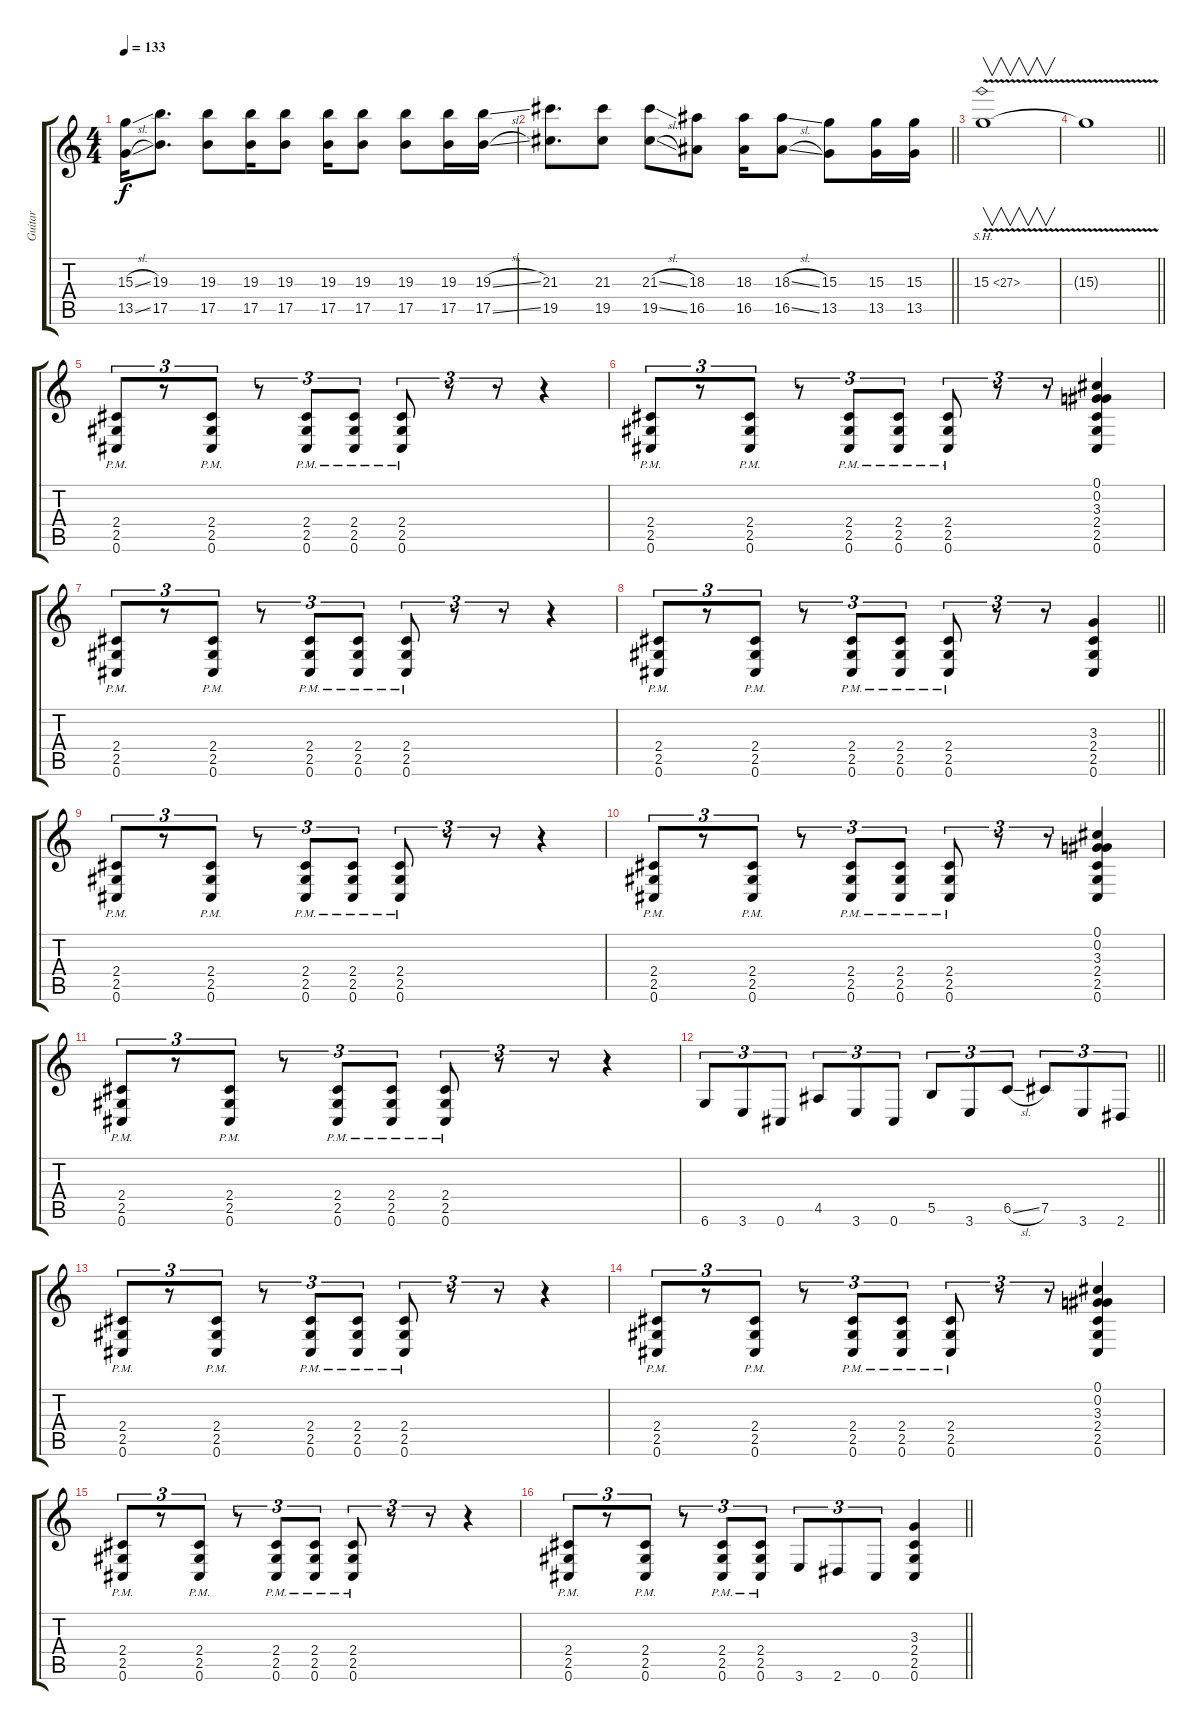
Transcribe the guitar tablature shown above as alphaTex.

\track ("Guitar" "Guitar") {instrument distortionguitar}
\staff {score tabs}
\tuning (Db4 Ab3 E3 B2 Gb2 Db2) {hide}
\ts (4 4)
\tempo 133
\clef g2
\ks c
(15.3{sl t} 13.5{sl t}).16{dy f} (19.3 17.5).8{d} (19.3 17.5).8 (19.3 17.5).16 (19.3 17.5).8 (19.3 17.5).16 (19.3 17.5).8 (19.3 17.5).8 (19.3 17.5).16 (19.3{sl} 17.5{sl}).16 |
\barLineRight lightlight
(21.3 19.5).8{d} (21.3 19.5).8 (21.3{sl} 19.5{sl}).8 (18.3 16.5).8 (18.3 16.5).16 (18.3{sl} 16.5{sl}).8 (15.3 13.5).8 (15.3 13.5).16 (15.3 13.5).16 |
\section ("" "")
15.3{sh 12 v}.1{v volume 3} |
\barLineRight lightlight
15.3{t}.1{volume 16} |
\section ("" "")
(2.4{pm} 2.5{pm} 0.6{pm}).8{tu (3 2)} r.8{tu (3 2)} (2.4{pm} 2.5{pm} 0.6{pm}).8{tu (3 2)} r.8{tu (3 2)} (2.4{pm} 2.5{pm} 0.6{pm}).8{tu (3 2)} (2.4{pm} 2.5{pm} 0.6{pm}).8{tu (3 2)} (2.4{pm} 2.5{pm} 0.6{pm}).8{tu (3 2)} r.8{tu (3 2)} r.8{tu (3 2)} r.4 |
(2.4{pm} 2.5{pm} 0.6{pm}).8{tu (3 2)} r.8{tu (3 2)} (2.4{pm} 2.5{pm} 0.6{pm}).8{tu (3 2)} r.8{tu (3 2)} (2.4{pm} 2.5{pm} 0.6{pm}).8{tu (3 2)} (2.4{pm} 2.5{pm} 0.6{pm}).8{tu (3 2)} (2.4{pm} 2.5{pm} 0.6{pm}).8{tu (3 2)} r.8{tu (3 2)} r.8{tu (3 2)} (0.1 0.2 3.3 2.4 2.5 0.6).4 |
(2.4{pm} 2.5{pm} 0.6{pm}).8{tu (3 2)} r.8{tu (3 2)} (2.4{pm} 2.5{pm} 0.6{pm}).8{tu (3 2)} r.8{tu (3 2)} (2.4{pm} 2.5{pm} 0.6{pm}).8{tu (3 2)} (2.4{pm} 2.5{pm} 0.6{pm}).8{tu (3 2)} (2.4{pm} 2.5{pm} 0.6{pm}).8{tu (3 2)} r.8{tu (3 2)} r.8{tu (3 2)} r.4 |
\barLineRight lightlight
(2.4{pm} 2.5{pm} 0.6{pm}).8{tu (3 2)} r.8{tu (3 2)} (2.4{pm} 2.5{pm} 0.6{pm}).8{tu (3 2)} r.8{tu (3 2)} (2.4{pm} 2.5{pm} 0.6{pm}).8{tu (3 2)} (2.4{pm} 2.5{pm} 0.6{pm}).8{tu (3 2)} (2.4{pm} 2.5{pm} 0.6{pm}).8{tu (3 2)} r.8{tu (3 2)} r.8{tu (3 2)} (3.3 2.4 2.5 0.6).4 |
(2.4{pm} 2.5{pm} 0.6{pm}).8{tu (3 2)} r.8{tu (3 2)} (2.4{pm} 2.5{pm} 0.6{pm}).8{tu (3 2)} r.8{tu (3 2)} (2.4{pm} 2.5{pm} 0.6{pm}).8{tu (3 2)} (2.4{pm} 2.5{pm} 0.6{pm}).8{tu (3 2)} (2.4{pm} 2.5{pm} 0.6{pm}).8{tu (3 2)} r.8{tu (3 2)} r.8{tu (3 2)} r.4 |
(2.4{pm} 2.5{pm} 0.6{pm}).8{tu (3 2)} r.8{tu (3 2)} (2.4{pm} 2.5{pm} 0.6{pm}).8{tu (3 2)} r.8{tu (3 2)} (2.4{pm} 2.5{pm} 0.6{pm}).8{tu (3 2)} (2.4{pm} 2.5{pm} 0.6{pm}).8{tu (3 2)} (2.4{pm} 2.5{pm} 0.6{pm}).8{tu (3 2)} r.8{tu (3 2)} r.8{tu (3 2)} (0.1 0.2 3.3 2.4 2.5 0.6).4 |
(2.4{pm} 2.5{pm} 0.6{pm}).8{tu (3 2)} r.8{tu (3 2)} (2.4{pm} 2.5{pm} 0.6{pm}).8{tu (3 2)} r.8{tu (3 2)} (2.4{pm} 2.5{pm} 0.6{pm}).8{tu (3 2)} (2.4{pm} 2.5{pm} 0.6{pm}).8{tu (3 2)} (2.4{pm} 2.5{pm} 0.6{pm}).8{tu (3 2)} r.8{tu (3 2)} r.8{tu (3 2)} r.4 |
\barLineRight lightlight
6.6.8{tu (3 2)} 3.6.8{tu (3 2)} 0.6.8{tu (3 2)} 4.5.8{tu (3 2)} 3.6.8{tu (3 2)} 0.6.8{tu (3 2)} 5.5.8{tu (3 2)} 3.6.8{tu (3 2)} 6.5{sl}.8{tu (3 2)} 7.5.8{tu (3 2)} 3.6.8{tu (3 2)} 2.6.8{tu (3 2)} |
(2.4{pm} 2.5{pm} 0.6{pm}).8{tu (3 2)} r.8{tu (3 2)} (2.4{pm} 2.5{pm} 0.6{pm}).8{tu (3 2)} r.8{tu (3 2)} (2.4{pm} 2.5{pm} 0.6{pm}).8{tu (3 2)} (2.4{pm} 2.5{pm} 0.6{pm}).8{tu (3 2)} (2.4{pm} 2.5{pm} 0.6{pm}).8{tu (3 2)} r.8{tu (3 2)} r.8{tu (3 2)} r.4 |
(2.4{pm} 2.5{pm} 0.6{pm}).8{tu (3 2)} r.8{tu (3 2)} (2.4{pm} 2.5{pm} 0.6{pm}).8{tu (3 2)} r.8{tu (3 2)} (2.4{pm} 2.5{pm} 0.6{pm}).8{tu (3 2)} (2.4{pm} 2.5{pm} 0.6{pm}).8{tu (3 2)} (2.4{pm} 2.5{pm} 0.6{pm}).8{tu (3 2)} r.8{tu (3 2)} r.8{tu (3 2)} (0.1 0.2 3.3 2.4 2.5 0.6).4 |
(2.4{pm} 2.5{pm} 0.6{pm}).8{tu (3 2)} r.8{tu (3 2)} (2.4{pm} 2.5{pm} 0.6{pm}).8{tu (3 2)} r.8{tu (3 2)} (2.4{pm} 2.5{pm} 0.6{pm}).8{tu (3 2)} (2.4{pm} 2.5{pm} 0.6{pm}).8{tu (3 2)} (2.4{pm} 2.5{pm} 0.6{pm}).8{tu (3 2)} r.8{tu (3 2)} r.8{tu (3 2)} r.4 |
\barLineRight lightlight
(2.4{pm} 2.5{pm} 0.6{pm}).8{tu (3 2)} r.8{tu (3 2)} (2.4{pm} 2.5{pm} 0.6{pm}).8{tu (3 2)} r.8{tu (3 2)} (2.4{pm} 2.5{pm} 0.6{pm}).8{tu (3 2)} (2.4{pm} 2.5{pm} 0.6{pm}).8{tu (3 2)} 3.6.8{tu (3 2)} 2.6.8{tu (3 2)} 0.6.8{tu (3 2)} (3.3 2.4 2.5 0.6).4
